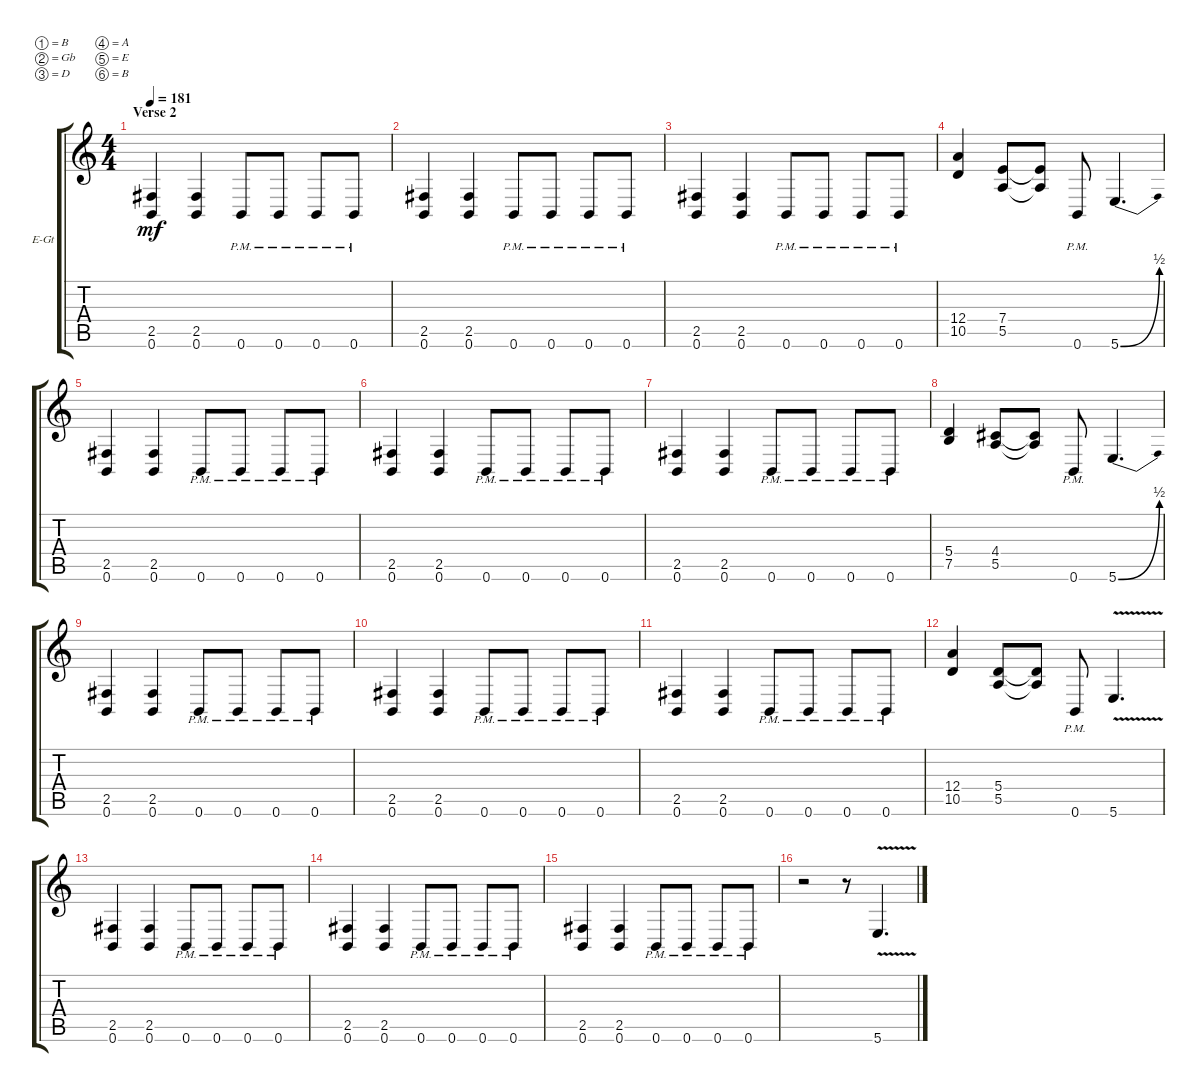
\bracketExtendMode groupsimilarinstruments
\firstSystemTrackNameOrientation horizontal
\otherSystemsTrackNameOrientation horizontal
\track ("Electric Guitar" "E-Gt") {solo instrument distortionguitar}
\staff {score tabs}
\tuning (B3 Gb3 D3 A2 E2 B1)
\ts (4 4)
\section ("" "Verse 2")
\tempo 181
\clef g2
\ks c
(2.5 0.6).4{dy mf} (2.5 0.6).4 0.6{pm}.8 0.6{pm}.8 0.6{pm}.8 0.6{pm}.8 |
(2.5 0.6).4 (2.5 0.6).4 0.6{pm}.8 0.6{pm}.8 0.6{pm}.8 0.6{pm}.8 |
(2.5 0.6).4 (2.5 0.6).4 0.6{pm}.8 0.6{pm}.8 0.6{pm}.8 0.6{pm}.8 |
(12.4 10.5).4 (7.4 5.5).8 (7.4{t} 5.5{t}).8 0.6{pm}.8 5.6{be (bend 0 0 60 2)}.4{d} |
(2.5 0.6).4 (2.5 0.6).4 0.6{pm}.8 0.6{pm}.8 0.6{pm}.8 0.6{pm}.8 |
(2.5 0.6).4 (2.5 0.6).4 0.6{pm}.8 0.6{pm}.8 0.6{pm}.8 0.6{pm}.8 |
(2.5 0.6).4 (2.5 0.6).4 0.6{pm}.8 0.6{pm}.8 0.6{pm}.8 0.6{pm}.8 |
(5.4 7.5).4 (4.4 5.5).8 (4.4{t} 5.5{t}).8 0.6{pm}.8 5.6{be (bend 0 0 60 2)}.4{d} |
(2.5 0.6).4 (2.5 0.6).4 0.6{pm}.8 0.6{pm}.8 0.6{pm}.8 0.6{pm}.8 |
(2.5 0.6).4 (2.5 0.6).4 0.6{pm}.8 0.6{pm}.8 0.6{pm}.8 0.6{pm}.8 |
(2.5 0.6).4 (2.5 0.6).4 0.6{pm}.8 0.6{pm}.8 0.6{pm}.8 0.6{pm}.8 |
(12.4 10.5).4 (5.4 5.5).8 (5.4{t} 5.5{t}).8 0.6{pm}.8 5.6{v}.4{d} |
(2.5 0.6).4 (2.5 0.6).4 0.6{pm}.8 0.6{pm}.8 0.6{pm}.8 0.6{pm}.8 |
(2.5 0.6).4 (2.5 0.6).4 0.6{pm}.8 0.6{pm}.8 0.6{pm}.8 0.6{pm}.8 |
(2.5 0.6).4 (2.5 0.6).4 0.6{pm}.8 0.6{pm}.8 0.6{pm}.8 0.6{pm}.8 |
r.2 r.8 5.6{v}.4{d}
